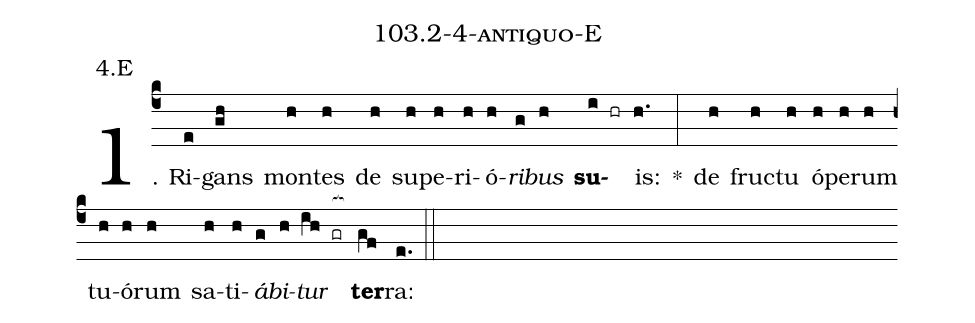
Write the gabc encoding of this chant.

name: 103.2-4-antiquo-E;
annotation: 4.E;
%%
(c4)1. Ri(e)gans(gh) mon(h)tes(h) de(h) su(h)pe(h)ri(h)ó(h)<i>ri</i>(g)<i>bus</i>(h) <b>su</b>(i hr)is:(h.) *(:) de(h) fruc(h)tu(h) ó(h)pe(h)rum(h) tu(h)ó(h)rum(h) sa(h)ti(h)<i>á</i>(g)<i>bi</i>(h)<i>tur</i>(ih gr[ocb:1{]) <b>ter</b>(gf[ocb:0}])ra:(e.) (::)


%E(h) u(g) o(h) u(ih) a(gf) e.(e.) (::)
